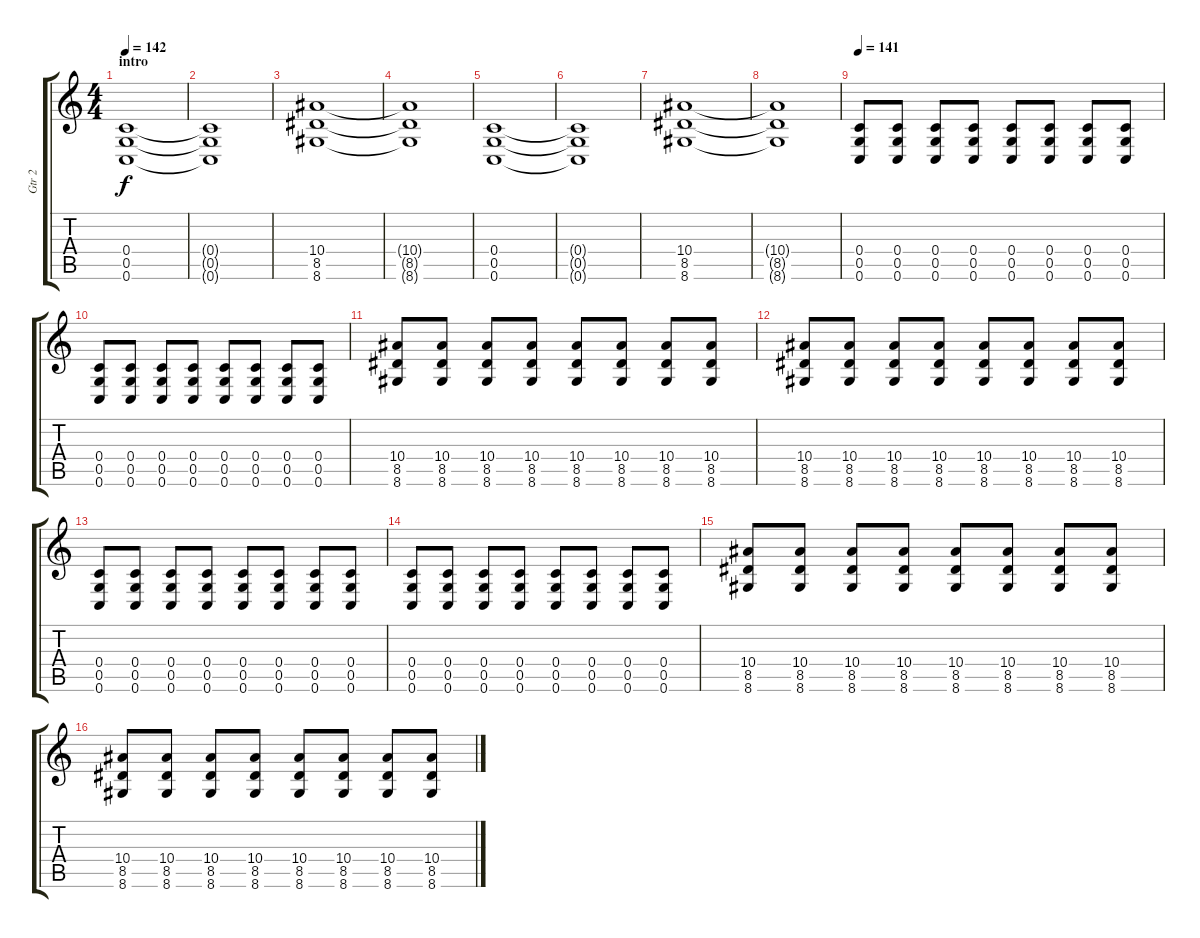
\track ("Gtr 2" "Gtr 2") {instrument distortionguitar}
\staff {score tabs}
\tuning (D4 A3 F3 C3 G2 C2) {hide}
\ts (4 4)
\section ("" "intro")
\tempo 142
\clef g2
\ks c
(0.4 0.5 0.6).1{dy f instrument distortionguitar} |
(0.4{t} 0.5{t} 0.6{t}).1 |
(10.4 8.5 8.6).1 |
(10.4{t} 8.5{t} 8.6{t}).1 |
(0.4 0.5 0.6).1 |
(0.4{t} 0.5{t} 0.6{t}).1 |
(10.4 8.5 8.6).1 |
(10.4{t} 8.5{t} 8.6{t}).1 |
\tempo 141
(0.4 0.5 0.6).8 (0.4 0.5 0.6).8 (0.4 0.5 0.6).8 (0.4 0.5 0.6).8 (0.4 0.5 0.6).8 (0.4 0.5 0.6).8 (0.4 0.5 0.6).8 (0.4 0.5 0.6).8 |
(0.4 0.5 0.6).8 (0.4 0.5 0.6).8 (0.4 0.5 0.6).8 (0.4 0.5 0.6).8 (0.4 0.5 0.6).8 (0.4 0.5 0.6).8 (0.4 0.5 0.6).8 (0.4 0.5 0.6).8 |
(10.4 8.5 8.6).8 (10.4 8.5 8.6).8 (10.4 8.5 8.6).8 (10.4 8.5 8.6).8 (10.4 8.5 8.6).8 (10.4 8.5 8.6).8 (10.4 8.5 8.6).8 (10.4 8.5 8.6).8 |
(10.4 8.5 8.6).8 (10.4 8.5 8.6).8 (10.4 8.5 8.6).8 (10.4 8.5 8.6).8 (10.4 8.5 8.6).8 (10.4 8.5 8.6).8 (10.4 8.5 8.6).8 (10.4 8.5 8.6).8 |
(0.4 0.5 0.6).8 (0.4 0.5 0.6).8 (0.4 0.5 0.6).8 (0.4 0.5 0.6).8 (0.4 0.5 0.6).8 (0.4 0.5 0.6).8 (0.4 0.5 0.6).8 (0.4 0.5 0.6).8 |
(0.4 0.5 0.6).8 (0.4 0.5 0.6).8 (0.4 0.5 0.6).8 (0.4 0.5 0.6).8 (0.4 0.5 0.6).8 (0.4 0.5 0.6).8 (0.4 0.5 0.6).8 (0.4 0.5 0.6).8 |
(10.4 8.5 8.6).8 (10.4 8.5 8.6).8 (10.4 8.5 8.6).8 (10.4 8.5 8.6).8 (10.4 8.5 8.6).8 (10.4 8.5 8.6).8 (10.4 8.5 8.6).8 (10.4 8.5 8.6).8 |
(10.4 8.5 8.6).8 (10.4 8.5 8.6).8 (10.4 8.5 8.6).8 (10.4 8.5 8.6).8 (10.4 8.5 8.6).8 (10.4 8.5 8.6).8 (10.4 8.5 8.6).8 (10.4 8.5 8.6).8
